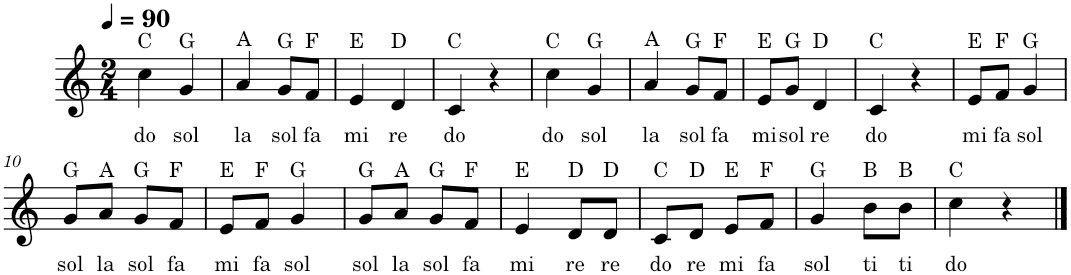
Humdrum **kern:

**kern	**text
*part1	*part1
*staff1	*staff1
*I"Piano	*
*I'Pno.	*
*clefG2	*
*k[]	*
*M2/4	*
*MM90	*
=1	=1
!LO:TX:a:t=C	!
!	!LO:LY:b
4cc\	do
!LO:TX:a:t=G	!
!	!LO:LY:b
4g/	sol
=2	=2
!LO:TX:a:t=A	!
!	!LO:LY:b
4a/	la
!LO:TX:a:t=G	!
!	!LO:LY:b
8g/L	sol
!LO:TX:a:t=F	!
!	!LO:LY:b
8f/J	fa
=3	=3
!LO:TX:a:t=E	!
!	!LO:LY:b
4e/	mi
!LO:TX:a:t=D	!
!	!LO:LY:b
4d/	re
=4	=4
!LO:TX:a:t=C	!
!	!LO:LY:b
4c/	do
4r	.
=5	=5
!LO:TX:a:t=C	!
!	!LO:LY:b
4cc\	do
!LO:TX:a:t=G	!
!	!LO:LY:b
4g/	sol
=6	=6
!LO:TX:a:t=A	!
!	!LO:LY:b
4a/	la
!LO:TX:a:t=G	!
!	!LO:LY:b
8g/L	sol
!LO:TX:a:t=F	!
!	!LO:LY:b
8f/J	fa
=7	=7
!LO:TX:a:t=E	!
!	!LO:LY:b
8e/L	mi
!LO:TX:a:t=G	!
!	!LO:LY:b
8g/J	sol
!LO:TX:a:t=D	!
!	!LO:LY:b
4d/	re
=8	=8
!LO:TX:a:t=C	!
!	!LO:LY:b
4c/	do
4r	.
=9	=9
!LO:TX:a:t=E	!
!	!LO:LY:b
8e/L	mi
!LO:TX:a:t=F	!
!	!LO:LY:b
8f/J	fa
!LO:TX:a:t=G	!
!	!LO:LY:b
4g/	sol
!!LO:LB:g=z
=10	=10
!LO:TX:a:t=G	!
!	!LO:LY:b
8g/L	sol
!LO:TX:a:t=A	!
!	!LO:LY:b
8a/J	la
!LO:TX:a:t=G	!
!	!LO:LY:b
8g/L	sol
!LO:TX:a:t=F	!
!	!LO:LY:b
8f/J	fa
=11	=11
!LO:TX:a:t=E	!
!	!LO:LY:b
8e/L	mi
!LO:TX:a:t=F	!
!	!LO:LY:b
8f/J	fa
!LO:TX:a:t=G	!
!	!LO:LY:b
4g/	sol
=12	=12
!LO:TX:a:t=G	!
!	!LO:LY:b
8g/L	sol
!LO:TX:a:t=A	!
!	!LO:LY:b
8a/J	la
!LO:TX:a:t=G	!
!	!LO:LY:b
8g/L	sol
!LO:TX:a:t=F	!
!	!LO:LY:b
8f/J	fa
=13	=13
!LO:TX:a:t=E	!
!	!LO:LY:b
4e/	mi
!LO:TX:a:t=D	!
!	!LO:LY:b
8d/L	re
!LO:TX:a:t=D	!
!	!LO:LY:b
8d/J	re
=14	=14
!LO:TX:a:t=C	!
!	!LO:LY:b
8c/L	do
!LO:TX:a:t=D	!
!	!LO:LY:b
8d/J	re
!LO:TX:a:t=E	!
!	!LO:LY:b
8e/L	mi
!LO:TX:a:t=F	!
!	!LO:LY:b
8f/J	fa
=15	=15
!LO:TX:a:t=G	!
!	!LO:LY:b
4g/	sol
!LO:TX:a:t=B	!
!	!LO:LY:b
8b\L	ti
!LO:TX:a:t=B	!
!	!LO:LY:b
8b\J	ti
=16	=16
!LO:TX:a:t=C	!
!	!LO:LY:b
4cc\	do
4r	.
==	==
*-	*-
